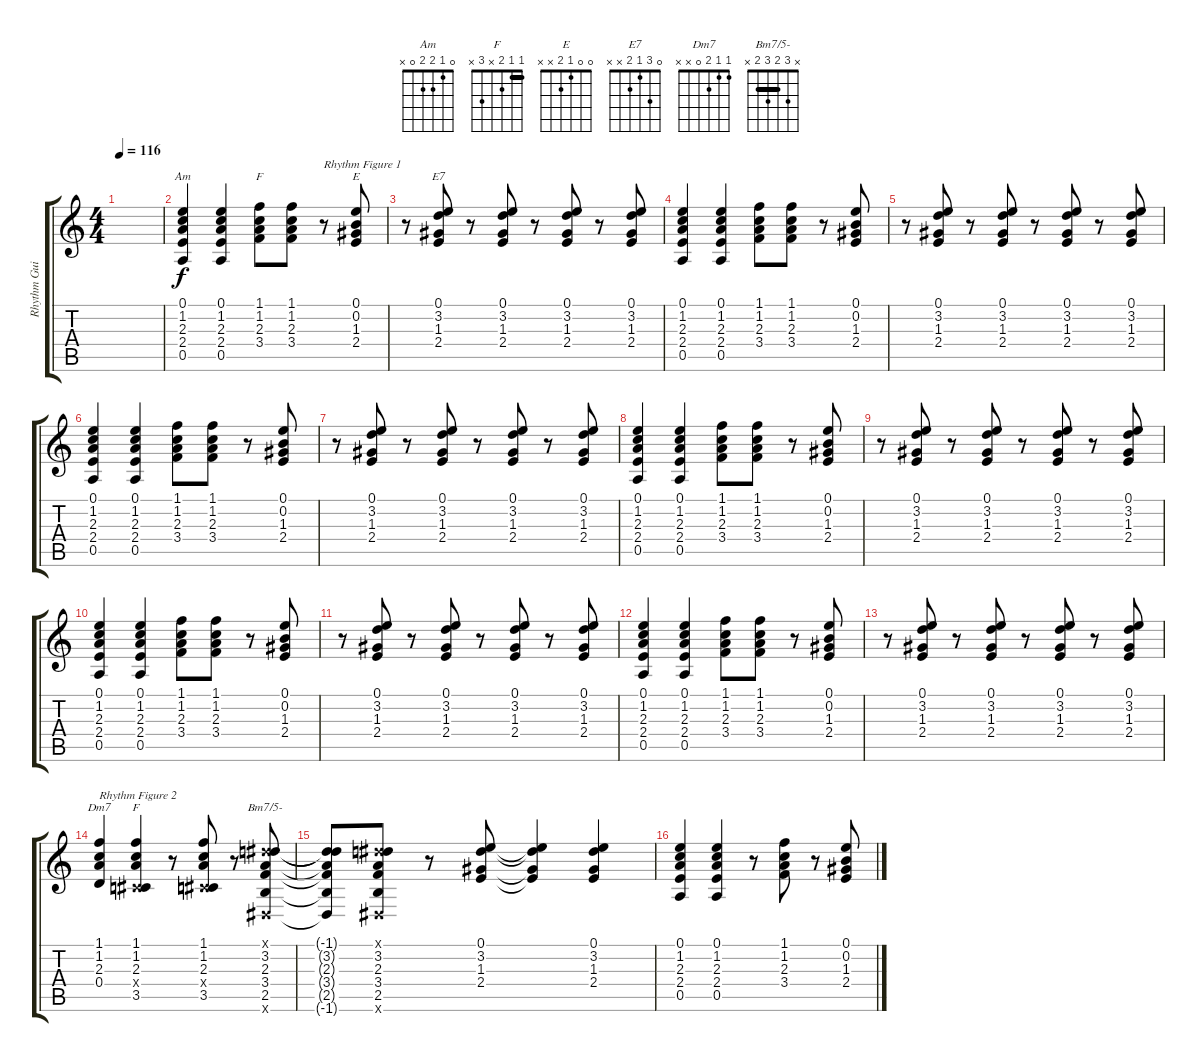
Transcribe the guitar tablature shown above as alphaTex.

\track ("Rhythm Guitar 2" "Rhythm Gui") {instrument acousticguitarsteel}
\staff {score tabs}
\tuning (E4 B3 G3 D3 A2 E2) {hide}
\chord ("Am" 0 1 2 2 0 x)
\chord ("F" 1 1 2 3 x x) {barre 1}
\chord ("E" 0 0 1 2 x x)
\chord ("E7" 0 3 1 2 x x)
\chord ("Dm7" 1 1 2 0 x x)
\chord ("F" 1 1 2 x 3 x) {barre 1}
\chord ("Bm7/5-" x 3 2 3 2 x) {barre 2}
\ts (4 4)
\tempo 116
\clef g2
\ks c
|
(0.1 1.2 2.3 2.4 0.5).4{ch "Am"} (0.1 1.2 2.3 2.4 0.5).4 (1.1 1.2 2.3 3.4).8{ch "F"} (1.1 1.2 2.3 3.4).8 r.8{txt "Rhythm Figure 1"} (0.1 0.2 1.3 2.4).8{ch "E"} |
r.8 (0.1 3.2 1.3 2.4).8{ch "E7"} r.8 (0.1 3.2 1.3 2.4).8 r.8 (0.1 3.2 1.3 2.4).8 r.8 (0.1 3.2 1.3 2.4).8 |
(0.1 1.2 2.3 2.4 0.5).4 (0.1 1.2 2.3 2.4 0.5).4 (1.1 1.2 2.3 3.4).8 (1.1 1.2 2.3 3.4).8 r.8 (0.1 0.2 1.3 2.4).8 |
r.8 (0.1 3.2 1.3 2.4).8 r.8 (0.1 3.2 1.3 2.4).8 r.8 (0.1 3.2 1.3 2.4).8 r.8 (0.1 3.2 1.3 2.4).8 |
(0.1 1.2 2.3 2.4 0.5).4 (0.1 1.2 2.3 2.4 0.5).4 (1.1 1.2 2.3 3.4).8 (1.1 1.2 2.3 3.4).8 r.8 (0.1 0.2 1.3 2.4).8 |
r.8 (0.1 3.2 1.3 2.4).8 r.8 (0.1 3.2 1.3 2.4).8 r.8 (0.1 3.2 1.3 2.4).8 r.8 (0.1 3.2 1.3 2.4).8 |
(0.1 1.2 2.3 2.4 0.5).4 (0.1 1.2 2.3 2.4 0.5).4 (1.1 1.2 2.3 3.4).8 (1.1 1.2 2.3 3.4).8 r.8 (0.1 0.2 1.3 2.4).8 |
r.8 (0.1 3.2 1.3 2.4).8 r.8 (0.1 3.2 1.3 2.4).8 r.8 (0.1 3.2 1.3 2.4).8 r.8 (0.1 3.2 1.3 2.4).8 |
(0.1 1.2 2.3 2.4 0.5).4 (0.1 1.2 2.3 2.4 0.5).4 (1.1 1.2 2.3 3.4).8 (1.1 1.2 2.3 3.4).8 r.8 (0.1 0.2 1.3 2.4).8 |
r.8 (0.1 3.2 1.3 2.4).8 r.8 (0.1 3.2 1.3 2.4).8 r.8 (0.1 3.2 1.3 2.4).8 r.8 (0.1 3.2 1.3 2.4).8 |
(0.1 1.2 2.3 2.4 0.5).4 (0.1 1.2 2.3 2.4 0.5).4 (1.1 1.2 2.3 3.4).8 (1.1 1.2 2.3 3.4).8 r.8 (0.1 0.2 1.3 2.4).8 |
r.8 (0.1 3.2 1.3 2.4).8 r.8 (0.1 3.2 1.3 2.4).8 r.8 (0.1 3.2 1.3 2.4).8 r.8 (0.1 3.2 1.3 2.4).8 |
(1.1 1.2 2.3 0.4).4{ch "Dm7" txt "Rhythm Figure 2"} (1.1 1.2 2.3 -1.4{x} 3.5).4{ch "F"} r.8 (1.1 1.2 2.3 -1.4{x} 3.5).8 r.8 (-1.1{x} 3.2 2.3 3.4 2.5 -1.6{x}).8{ch "Bm7/5-"} |
(-1.1{t} 3.2{t} 2.3{t} 3.4{t} 2.5{t} -1.6{t}).8 (-1.1{x} 3.2 2.3 3.4 2.5 -1.6{x}).8 r.8 (0.1 3.2 1.3 2.4).8 (0.1{t} 3.2{t} 1.3{t} 2.4{t}).4 (0.1 3.2 1.3 2.4).4 |
(0.1 1.2 2.3 2.4 0.5).4 (0.1 1.2 2.3 2.4 0.5).4 r.8 (1.1 1.2 2.3 3.4).8 r.8 (0.1 0.2 1.3 2.4).8
